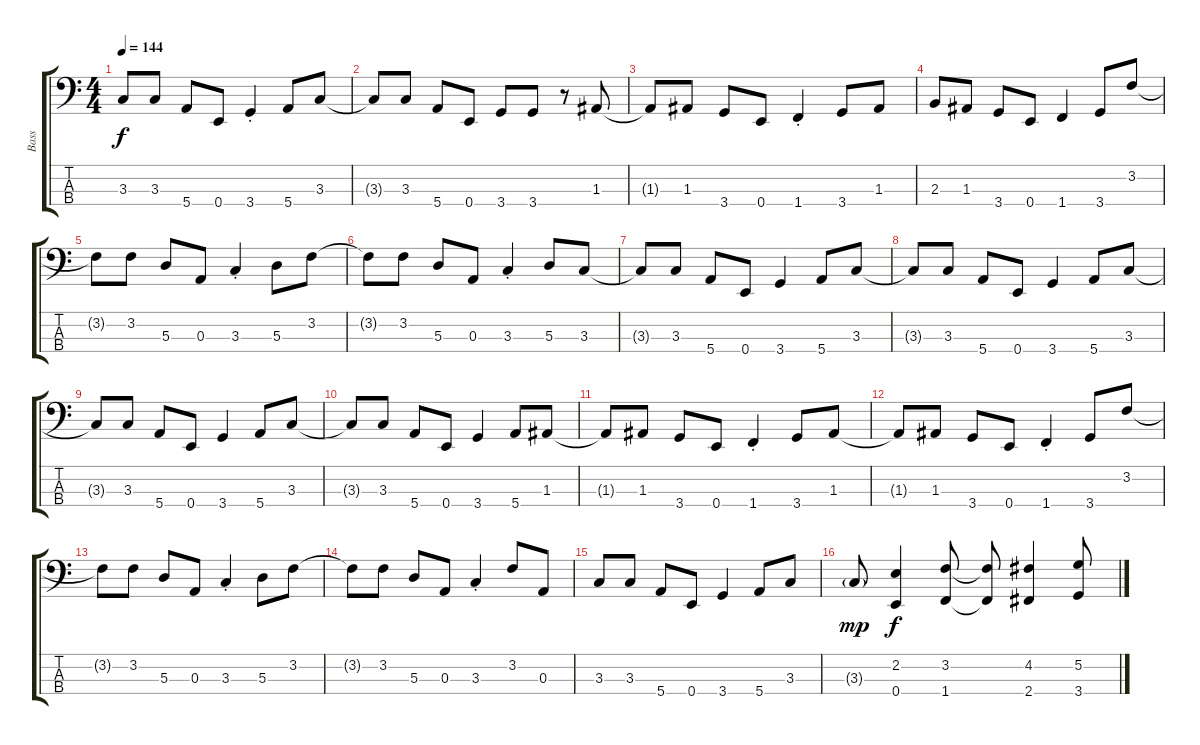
\track ("Bass" "Bass") {instrument electricbasspick}
\staff {score tabs}
\tuning (G2 D2 A1 E1) {hide}
\ts (4 4)
\tempo 144
\clef f4
\ks c
3.3.8{dy f} 3.3.8 5.4.8 0.4.8 3.4{st}.4 5.4.8 3.3.8 |
3.3{t}.8 3.3.8 5.4.8 0.4.8 3.4.8 3.4.8 r.8 1.3.8 |
1.3{t}.8 1.3.8 3.4.8 0.4.8 1.4{st}.4 3.4.8 1.3.8 |
2.3.8 1.3.8 3.4.8 0.4.8 1.4.4 3.4.8 3.2.8 |
3.2{t}.8 3.2.8 5.3.8 0.3.8 3.3{st}.4 5.3.8 3.2.8 |
3.2{t}.8 3.2.8 5.3.8 0.3.8 3.3{st}.4 5.3.8 3.3.8 |
3.3{t}.8 3.3.8 5.4.8 0.4.8 3.4.4 5.4.8 3.3.8 |
3.3{t}.8 3.3.8 5.4.8 0.4.8 3.4.4 5.4.8 3.3.8 |
3.3{t}.8 3.3.8 5.4.8 0.4.8 3.4.4 5.4.8 3.3.8 |
3.3{t}.8 3.3.8 5.4.8 0.4.8 3.4.4 5.4.8 1.3.8 |
1.3{t}.8 1.3.8 3.4.8 0.4.8 1.4{st}.4 3.4.8 1.3.8 |
1.3{t}.8 1.3.8 3.4.8 0.4.8 1.4{st}.4 3.4.8 3.2.8 |
3.2{t}.8 3.2.8 5.3.8 0.3.8 3.3{st}.4 5.3.8 3.2.8 |
3.2{t}.8 3.2.8 5.3.8 0.3.8 3.3{st}.4 3.2.8 0.3.8 |
3.3.8 3.3.8 5.4.8 0.4.8 3.4.4 5.4.8 3.3.8 |
3.3{g}.8{dy mp} (2.2 0.4).4{dy f} (3.2 1.4).8 (3.2{t} 1.4{t}).8 (4.2 2.4).4 (5.2 3.4).8
